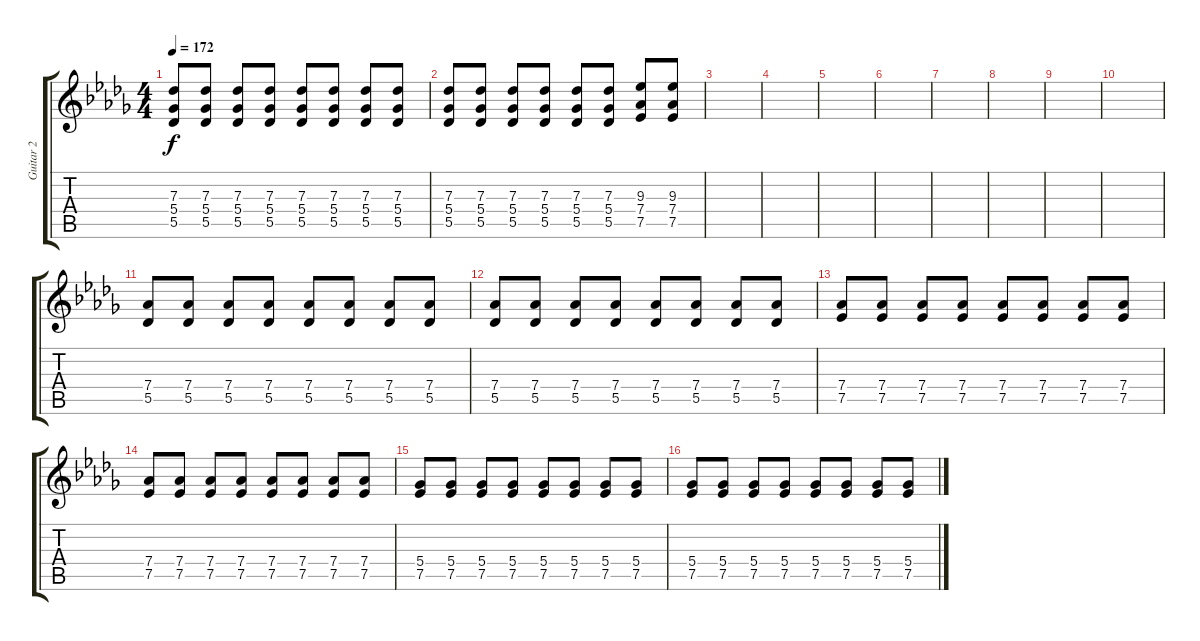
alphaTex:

\track ("Guitar 2" "Guitar 2") {instrument electricguitarclean}
\staff {score tabs}
\tuning (Eb4 Bb3 Gb3 Db3 Ab2 Eb2) {hide}
\ts (4 4)
\tempo 172
\clef g2
\ks db
(7.3 5.4 5.5).8{dy f} (7.3 5.4 5.5).8 (7.3 5.4 5.5).8 (7.3 5.4 5.5).8 (7.3 5.4 5.5).8 (7.3 5.4 5.5).8 (7.3 5.4 5.5).8 (7.3 5.4 5.5).8 |
(7.3 5.4 5.5).8 (7.3 5.4 5.5).8 (7.3 5.4 5.5).8 (7.3 5.4 5.5).8 (7.3 5.4 5.5).8 (7.3 5.4 5.5).8 (9.3 7.4 7.5).8 (9.3 7.4 7.5).8 |
|
|
|
|
|
|
|
|
(7.4 5.5).8 (7.4 5.5).8 (7.4 5.5).8 (7.4 5.5).8 (7.4 5.5).8 (7.4 5.5).8 (7.4 5.5).8 (7.4 5.5).8 |
(7.4 5.5).8 (7.4 5.5).8 (7.4 5.5).8 (7.4 5.5).8 (7.4 5.5).8 (7.4 5.5).8 (7.4 5.5).8 (7.4 5.5).8 |
(7.4 7.5).8 (7.4 7.5).8 (7.4 7.5).8 (7.4 7.5).8 (7.4 7.5).8 (7.4 7.5).8 (7.4 7.5).8 (7.4 7.5).8 |
(7.4 7.5).8 (7.4 7.5).8 (7.4 7.5).8 (7.4 7.5).8 (7.4 7.5).8 (7.4 7.5).8 (7.4 7.5).8 (7.4 7.5).8 |
(5.4 7.5).8 (5.4 7.5).8 (5.4 7.5).8 (5.4 7.5).8 (5.4 7.5).8 (5.4 7.5).8 (5.4 7.5).8 (5.4 7.5).8 |
(5.4 7.5).8 (5.4 7.5).8 (5.4 7.5).8 (5.4 7.5).8 (5.4 7.5).8 (5.4 7.5).8 (5.4 7.5).8 (5.4 7.5).8
